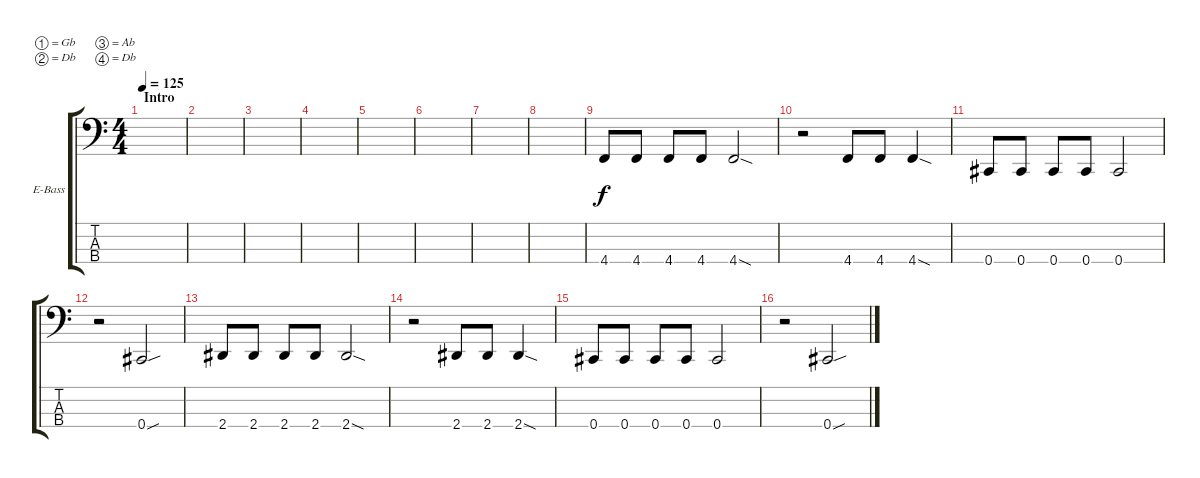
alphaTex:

\defaultSystemsLayout 4
\bracketExtendMode groupsimilarinstruments
\firstSystemTrackNameOrientation horizontal
\otherSystemsTrackNameOrientation horizontal
\track ("Bass" "E-Bass") {instrument electricbassfinger}
\staff {score tabs}
\tuning (Gb2 Db2 Ab1 Db1)
\ts (4 4)
\section ("" "Intro")
\tempo 125
\clef f4
\ks c
|
|
|
|
|
|
|
|
4.4.8 4.4.8 4.4.8 4.4.8 4.4{sod}.2 |
r.2 4.4.8 4.4.8 4.4{sod}.4 |
0.4.8 0.4.8 0.4.8 0.4.8 0.4.2 |
r.2 0.4{sou}.2 |
2.4.8 2.4.8 2.4.8 2.4.8 2.4{sod}.2 |
r.2 2.4.8 2.4.8 2.4{sod}.4 |
0.4.8 0.4.8 0.4.8 0.4.8 0.4.2 |
r.2 0.4{sou}.2
